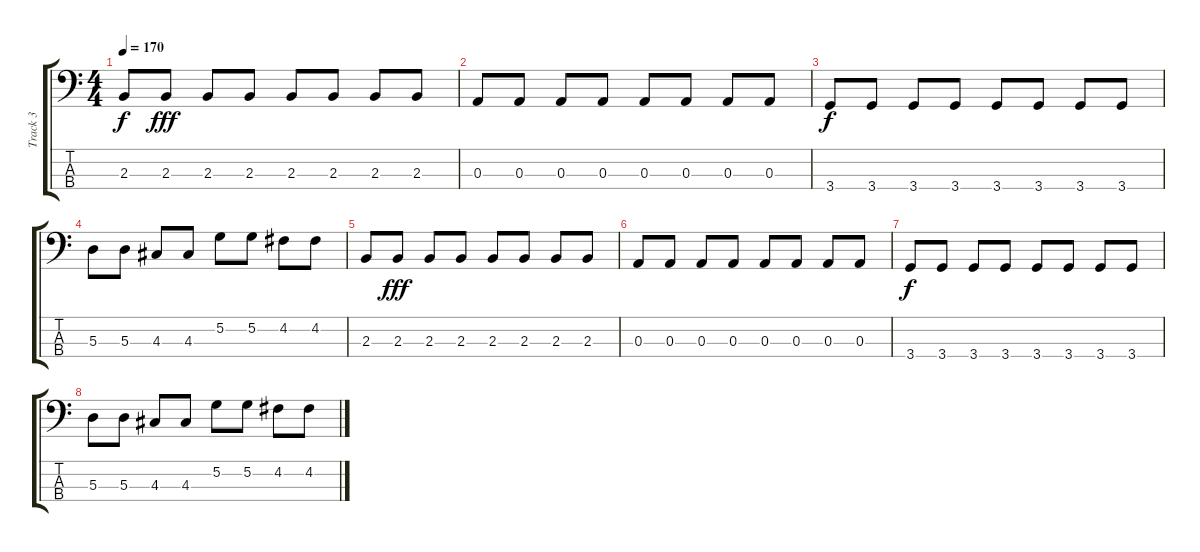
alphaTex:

\track ("Track 3" "Track 3") {instrument electricbasspick}
\staff {score tabs}
\tuning (G2 D2 A1 E1) {hide}
\ts (4 4)
\tempo 170
\clef f4
\ks c
2.3.8{dy f} 2.3.8{dy fff} 2.3.8 2.3.8 2.3.8 2.3.8 2.3.8 2.3.8 |
0.3.8 0.3.8 0.3.8 0.3.8 0.3.8 0.3.8 0.3.8 0.3.8 |
3.4.8{dy f} 3.4.8 3.4.8 3.4.8 3.4.8 3.4.8 3.4.8 3.4.8 |
5.3.8 5.3.8 4.3.8 4.3.8 5.2.8 5.2.8 4.2.8 4.2.8 |
2.3.8 2.3.8{dy fff} 2.3.8 2.3.8 2.3.8 2.3.8 2.3.8 2.3.8 |
0.3.8 0.3.8 0.3.8 0.3.8 0.3.8 0.3.8 0.3.8 0.3.8 |
3.4.8{dy f} 3.4.8 3.4.8 3.4.8 3.4.8 3.4.8 3.4.8 3.4.8 |
5.3.8 5.3.8 4.3.8 4.3.8 5.2.8 5.2.8 4.2.8 4.2.8
